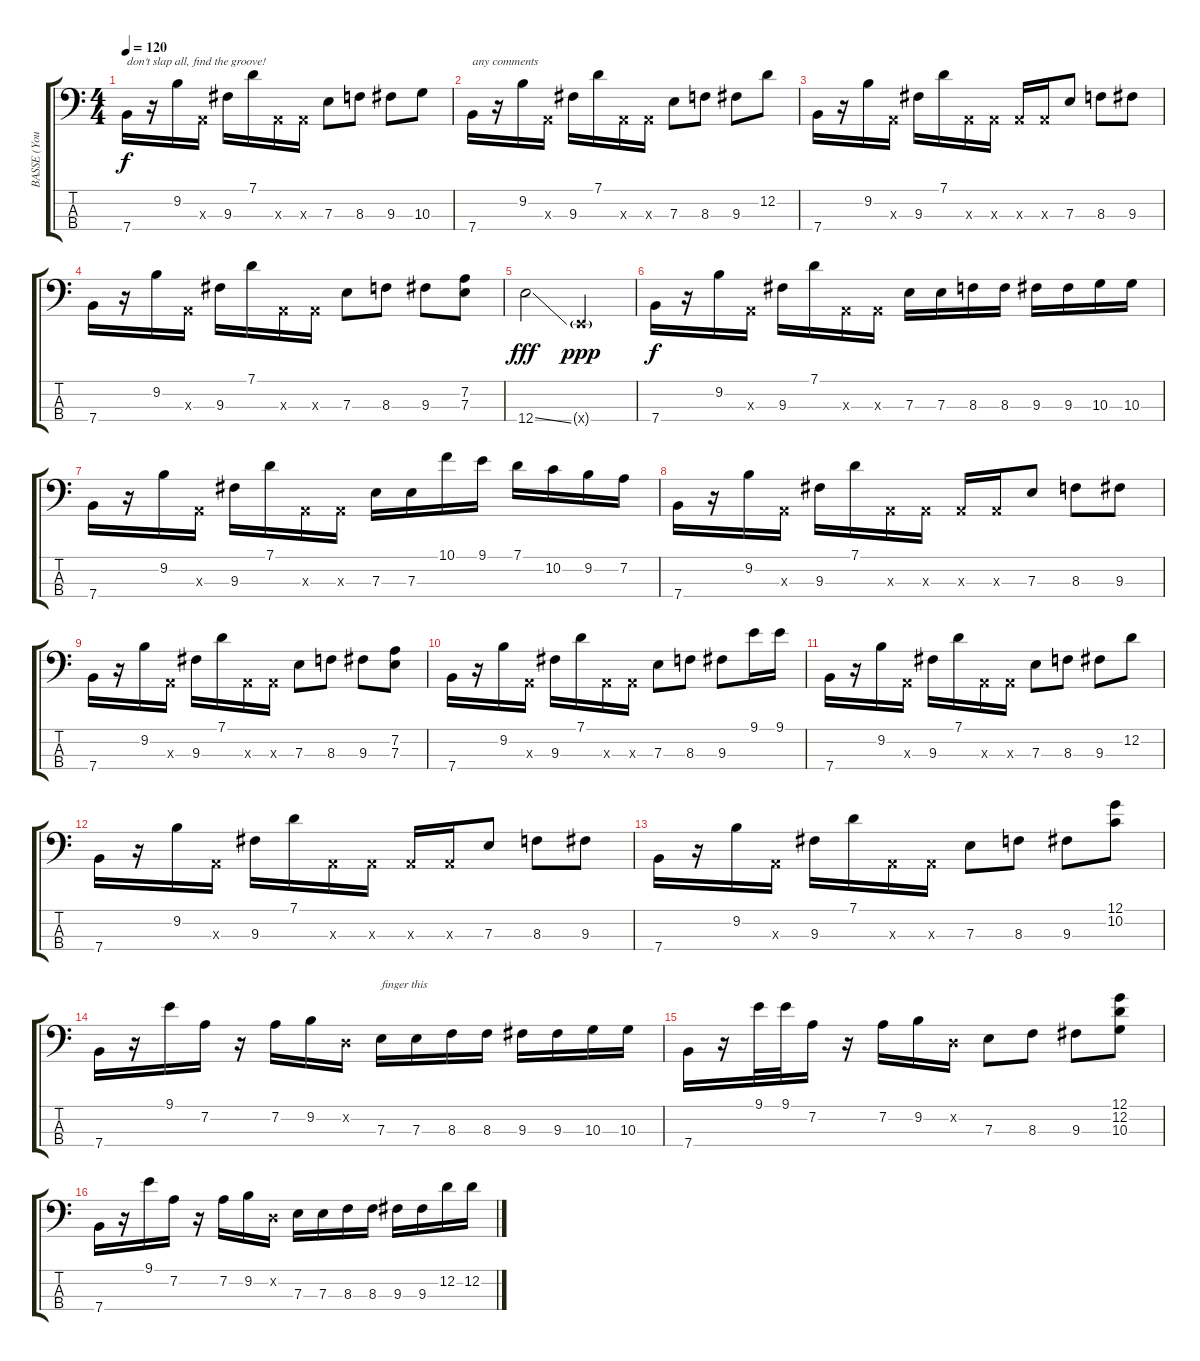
\track ("BASSE (Younés)" "BASSE (You") {instrument slapbass2}
\staff {score tabs}
\tuning (G2 D2 A1 E1) {hide}
\ts (4 4)
\tempo 120
\clef f4
\ks c
7.4.16{txt "don't slap all, find the groove!" dy f instrument slapbass2} r.16 9.2.16 0.3{x}.16 9.3.16 7.1.16 0.3{x}.16 0.3{x}.16 7.3.8 8.3.8 9.3.8 10.3.8 |
7.4.16{txt "any comments"} r.16 9.2.16 0.3{x}.16 9.3.16 7.1.16 0.3{x}.16 0.3{x}.16 7.3.8 8.3.8 9.3.8 12.2.8 |
7.4.16 r.16 9.2.16 0.3{x}.16 9.3.16 7.1.16 0.3{x}.16 0.3{x}.16 0.3{x}.16 0.3{x}.16 7.3.8 8.3.8 9.3.8 |
7.4.16 r.16 9.2.16 0.3{x}.16 9.3.16 7.1.16 0.3{x}.16 0.3{x}.16 7.3.8 8.3.8 9.3.8 (7.2 7.3).8 |
12.4{ss}.2{dy fff} 0.4{g x}.2{dy ppp} |
7.4.16{dy f} r.16 9.2.16 0.3{x}.16 9.3.16 7.1.16 0.3{x}.16 0.3{x}.16 7.3.16 7.3.16 8.3.16 8.3.16 9.3.16 9.3.16 10.3.16 10.3.16 |
7.4.16 r.16 9.2.16 0.3{x}.16 9.3.16 7.1.16 0.3{x}.16 0.3{x}.16 7.3.16 7.3.16 10.1.16 9.1.16 7.1.16 10.2.16 9.2.16 7.2.16 |
7.4.16 r.16 9.2.16 0.3{x}.16 9.3.16 7.1.16 0.3{x}.16 0.3{x}.16 0.3{x}.16 0.3{x}.16 7.3.8 8.3.8 9.3.8 |
7.4.16 r.16 9.2.16 0.3{x}.16 9.3.16 7.1.16 0.3{x}.16 0.3{x}.16 7.3.8 8.3.8 9.3.8 (7.2 7.3).8 |
7.4.16 r.16 9.2.16 0.3{x}.16 9.3.16 7.1.16 0.3{x}.16 0.3{x}.16 7.3.8 8.3.8 9.3.8 9.1.16 9.1.16 |
7.4.16 r.16 9.2.16 0.3{x}.16 9.3.16 7.1.16 0.3{x}.16 0.3{x}.16 7.3.8 8.3.8 9.3.8 12.2.8 |
7.4.16 r.16 9.2.16 0.3{x}.16 9.3.16 7.1.16 0.3{x}.16 0.3{x}.16 0.3{x}.16 0.3{x}.16 7.3.8 8.3.8 9.3.8 |
7.4.16 r.16 9.2.16 0.3{x}.16 9.3.16 7.1.16 0.3{x}.16 0.3{x}.16 7.3.8 8.3.8 9.3.8 (12.1 10.2).8 |
7.4.16 r.16 9.1.16 7.2.16 r.16 7.2.16 9.2.16 0.2{x}.16 7.3.16{txt "finger this"} 7.3.16 8.3.16 8.3.16 9.3.16 9.3.16 10.3.16 10.3.16 |
7.4.16 r.16 9.1.32 9.1.32 7.2.16 r.16 7.2.16 9.2.16 0.2{x}.16 7.3.8 8.3.8 9.3.8 (12.1 12.2 10.3).8 |
7.4.16 r.16 9.1.16 7.2.16 r.16 7.2.16 9.2.16 0.2{x}.16 7.3.16 7.3.16 8.3.16 8.3.16 9.3.16 9.3.16 12.2.16 12.2.16
